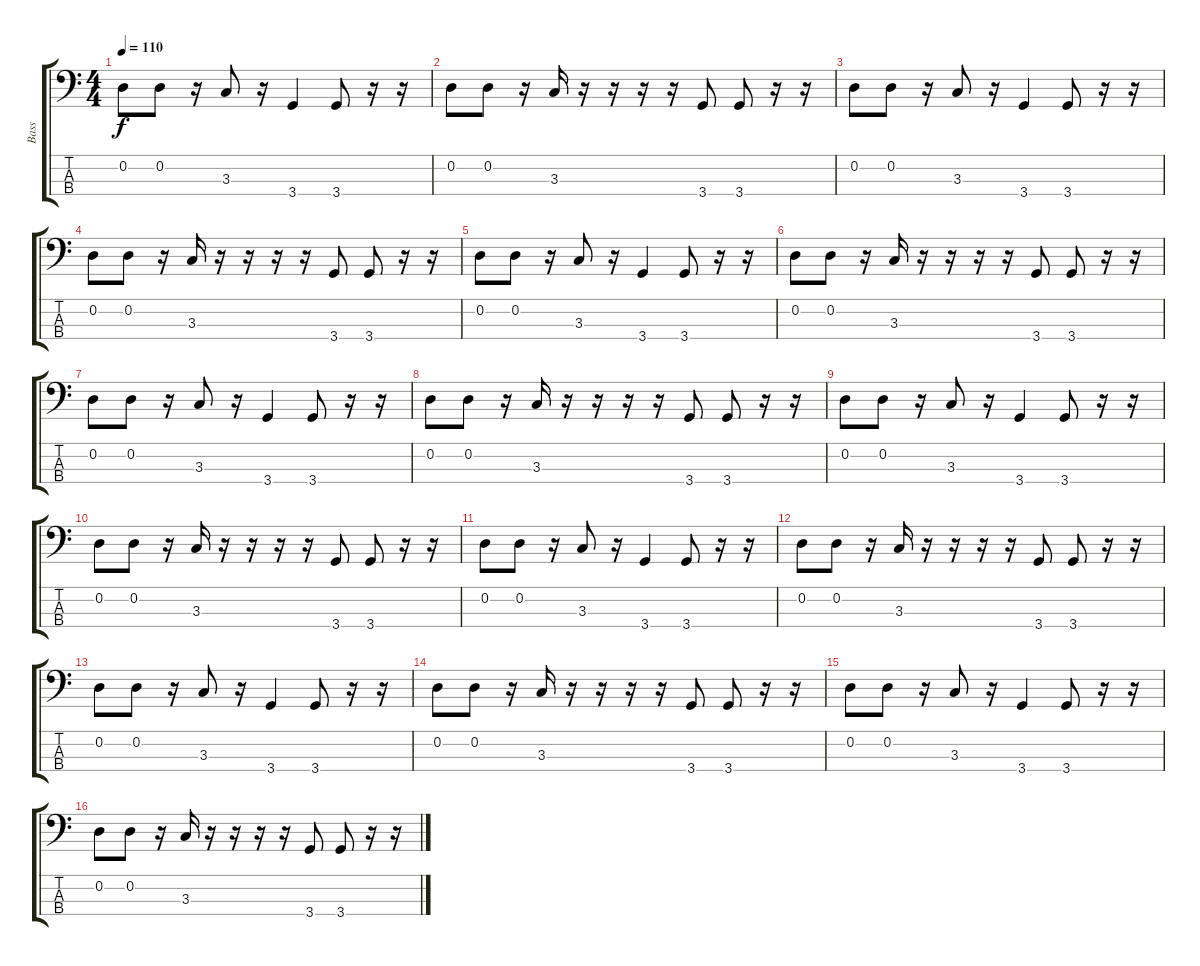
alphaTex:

\track ("Bass" "Bass") {instrument electricbasspick}
\staff {score tabs}
\tuning (G2 D2 A1 E1) {hide}
\ts (4 4)
\tempo 110
\clef f4
\ks c
0.2.8{dy f instrument electricbasspick} 0.2.8 r.16 3.3.8 r.16 3.4.4 3.4.8 r.16 r.16 |
0.2.8 0.2.8 r.16 3.3.16 r.16 r.16 r.16 r.16 3.4.8 3.4.8 r.16 r.16 |
0.2.8 0.2.8 r.16 3.3.8 r.16 3.4.4 3.4.8 r.16 r.16 |
0.2.8 0.2.8 r.16 3.3.16 r.16 r.16 r.16 r.16 3.4.8 3.4.8 r.16 r.16 |
0.2.8 0.2.8 r.16 3.3.8 r.16 3.4.4 3.4.8 r.16 r.16 |
0.2.8 0.2.8 r.16 3.3.16 r.16 r.16 r.16 r.16 3.4.8 3.4.8 r.16 r.16 |
0.2.8 0.2.8 r.16 3.3.8 r.16 3.4.4 3.4.8 r.16 r.16 |
0.2.8 0.2.8 r.16 3.3.16 r.16 r.16 r.16 r.16 3.4.8 3.4.8 r.16 r.16 |
0.2.8 0.2.8 r.16 3.3.8 r.16 3.4.4 3.4.8 r.16 r.16 |
0.2.8 0.2.8 r.16 3.3.16 r.16 r.16 r.16 r.16 3.4.8 3.4.8 r.16 r.16 |
0.2.8 0.2.8 r.16 3.3.8 r.16 3.4.4 3.4.8 r.16 r.16 |
0.2.8 0.2.8 r.16 3.3.16 r.16 r.16 r.16 r.16 3.4.8 3.4.8 r.16 r.16 |
0.2.8 0.2.8 r.16 3.3.8 r.16 3.4.4 3.4.8 r.16 r.16 |
0.2.8 0.2.8 r.16 3.3.16 r.16 r.16 r.16 r.16 3.4.8 3.4.8 r.16 r.16 |
0.2.8 0.2.8 r.16 3.3.8 r.16 3.4.4 3.4.8 r.16 r.16 |
0.2.8 0.2.8 r.16 3.3.16 r.16 r.16 r.16 r.16 3.4.8 3.4.8 r.16 r.16
